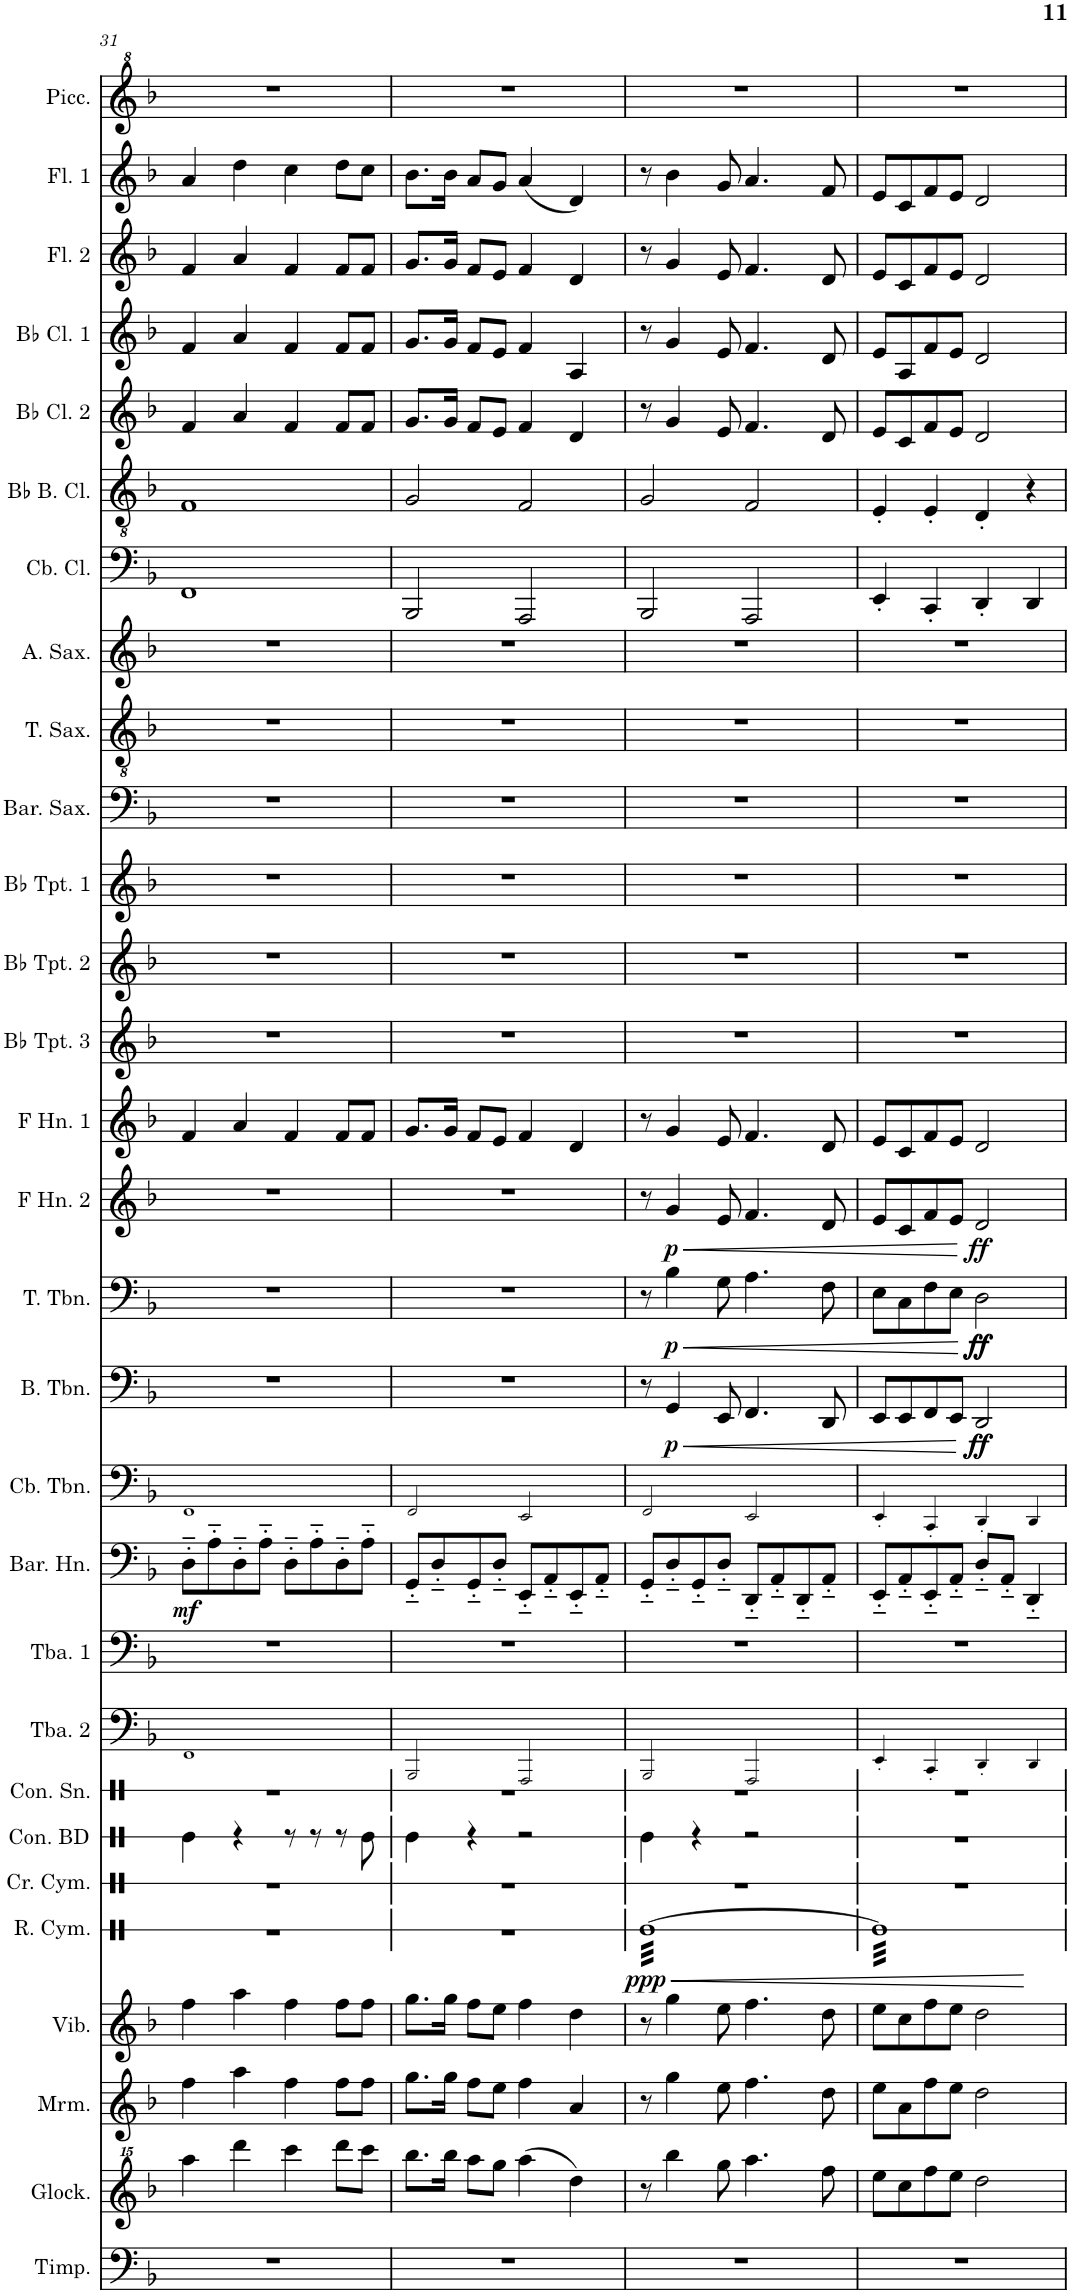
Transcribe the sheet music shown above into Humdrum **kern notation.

**kern	**kern	**kern	**kern	**kern	**dynam	**kern	**kern	**kern	**kern	**kern	**kern	**dynam	**kern	**kern	**dynam	**kern	**dynam	**kern	**dynam	**kern	**kern	**kern	**kern	**kern	**kern	**kern	**kern	**kern	**kern	**kern	**kern	**kern	**kern
*part29	*part28	*part27	*part26	*part25	*part25	*part24	*part23	*part22	*part21	*part20	*part19	*part19	*part18	*part17	*part17	*part16	*part16	*part15	*part15	*part14	*part13	*part12	*part11	*part10	*part9	*part8	*part7	*part6	*part5	*part4	*part3	*part2	*part1
*staff29	*staff28	*staff27	*staff26	*staff25	*staff25	*staff24	*staff23	*staff22	*staff21	*staff20	*staff19	*staff19	*staff18	*staff17	*staff17	*staff16	*staff16	*staff15	*staff15	*staff14	*staff13	*staff12	*staff11	*staff10	*staff9	*staff8	*staff7	*staff6	*staff5	*staff4	*staff3	*staff2	*staff1
*I"Timpani	*I"Glockenspiel	*I"Marimba	*I"Vibraphone	*I"Ride Cymbal	*	*I"Crash Cymbal	*I"Concert Bass Drum	*I"Concert Snare Drum	*I"Tuba 2	*I"Tuba 1	*I"Baritone Horn	*	*I"Contrabass Trombone	*I"Bass Trombone(Tenor 2)	*	*I"Tenor Trombone	*	*I"Horn in F 2	*	*I"Horn in F 1	*I"Bb Trumpet 3	*I"Bb Trumpet 2	*I"Bb Trumpet 1	*I"Baritone Saxophone	*I"Tenor Saxophone	*I"Alto Saxophone	*I"Contrabass Clarinet	*I"Bb Bass Clarinet	*I"Bb Clarinet 2	*I"Bb Clarinet 1	*I"Flute 2	*I"Flute 1	*I"Piccolo
*I'Timp.	*I'Glock.	*I'Mrm.	*I'Vib.	*I'R. Cym.	*	*I'Cr. Cym.	*I'Con. BD	*I'Con. Sn.	*I'Tba. 2	*I'Tba. 1	*I'Bar. Hn.	*	*I'Cb. Tbn.	*I'B. Tbn.	*	*I'T. Tbn.	*	*	*	*	*I'Bb Tpt. 3	*I'Bb Tpt. 2	*I'Bb Tpt. 1	*I'Bar. Sax.	*I'T. Sax.	*I'A. Sax.	*I'Cb. Cl.	*I'Bb B. Cl.	*I'Bb Cl. 2	*I'Bb Cl. 1	*I'Fl. 2	*I'Fl. 1	*I'Picc.
!!LO:PB:g=z
*clefF4	*clefG^^2	*clefG2	*clefG2	*clefX	*	*clefX	*clefX	*clefX	*clefF4	*clefF4	*clefF4	*	*clefF4	*clefF4	*	*clefF4	*	*clefG2	*	*clefG2	*clefG2	*clefG2	*clefG2	*clefF4	*clefGv2	*clefG2	*clefF4	*clefGv2	*clefG2	*clefG2	*clefG2	*clefG2	*clefG^2
*	*	*	*	*	*	*	*	*	*	*	*ITrd4c7	*	*	*	*	*	*	*ITrd4c7	*	*ITrd4c7	*ITrd1c2	*ITrd1c2	*ITrd1c2	*ITrd12c21	*ITrd8c14	*ITrd5c9	*ITrd1c2	*ITrd8c14	*ITrd1c2	*ITrd1c2	*	*	*ITrd-7c-12
*k[b-]	*k[b-]	*k[b-]	*k[b-]	*k[]	*	*k[]	*k[]	*k[]	*k[b-]	*k[b-]	*k[b-]	*	*k[b-]	*k[b-]	*	*k[b-]	*	*k[b-]	*	*k[b-]	*k[b-]	*k[b-]	*k[b-]	*k[b-]	*k[b-]	*k[b-]	*k[b-]	*k[b-]	*k[b-]	*k[b-]	*k[b-]	*k[b-]	*k[b-]
*M4/4	*M4/4	*M4/4	*M4/4	*M4/4	*	*M4/4	*M4/4	*M4/4	*M4/4	*M4/4	*M4/4	*	*M4/4	*M4/4	*	*M4/4	*	*M4/4	*	*M4/4	*M4/4	*M4/4	*M4/4	*M4/4	*M4/4	*M4/4	*M4/4	*M4/4	*M4/4	*M4/4	*M4/4	*M4/4	*M4/4
=31	=31	=31	=31	=31	=31	=31	=31	=31	=31	=31	=31	=31	=31	=31	=31	=31	=31	=31	=31	=31	=31	=31	=31	=31	=31	=31	=31	=31	=31	=31	=31	=31	=31
!	!	!	!	!	!	!	!	!	!	!	!	!LO:DY:b	!	!	!	!	!	!	!	!	!	!	!	!	!	!	!	!	!	!	!	!	!
1r	4aaaa\	4ff\	4ff\	1r	.	1r	4Re\	1r	1FF!	1r	8D'~\L	mf	1FF!	1r	.	1r	.	1r	.	4f/	1r	1r	1r	1r	1r	1r	1FF	1F	4f/	4f/	4f/	4a/	1r
.	.	.	.	.	.	.	.	.	.	.	8A'~\	.	.	.	.	.	.	.	.	.	.	.	.	.	.	.	.	.	.	.	.	.	.
.	4ddddd\	4aa\	4aa\	.	.	.	4r	.	.	.	8D'~\	.	.	.	.	.	.	.	.	4a/	.	.	.	.	.	.	.	.	4a/	4a/	4a/	4dd\	.
.	.	.	.	.	.	.	.	.	.	.	8A'~\J	.	.	.	.	.	.	.	.	.	.	.	.	.	.	.	.	.	.	.	.	.	.
.	4ccccc\	4ff\	4ff\	.	.	.	8r	.	.	.	8D'~\L	.	.	.	.	.	.	.	.	4f/	.	.	.	.	.	.	.	.	4f/	4f/	4f/	4cc\	.
.	.	.	.	.	.	.	8r	.	.	.	8A'~\	.	.	.	.	.	.	.	.	.	.	.	.	.	.	.	.	.	.	.	.	.	.
.	8ddddd\L	8ff\L	8ff\L	.	.	.	8r	.	.	.	8D'~\	.	.	.	.	.	.	.	.	8f/L	.	.	.	.	.	.	.	.	8f/L	8f/L	8f/L	8dd\L	.
.	8ccccc\J	8ff\J	8ff\J	.	.	.	8Re\	.	.	.	8A'~\J	.	.	.	.	.	.	.	.	8f/J	.	.	.	.	.	.	.	.	8f/J	8f/J	8f/J	8cc\J	.
=32	=32	=32	=32	=32	=32	=32	=32	=32	=32	=32	=32	=32	=32	=32	=32	=32	=32	=32	=32	=32	=32	=32	=32	=32	=32	=32	=32	=32	=32	=32	=32	=32	=32
1r	8.bbbb-\L	8.gg\L	8.gg\L	1r	.	1r	4Re\	1r	2BBB-!/	1r	8GG'~/L	.	2FF!/	1r	.	1r	.	1r	.	8.g/L	1r	1r	1r	1r	1r	1r	2BBB-/	2G/	8.g/L	8.g/L	8.g/L	8.b-\L	1r
.	.	.	.	.	.	.	.	.	.	.	8D'~/	.	.	.	.	.	.	.	.	.	.	.	.	.	.	.	.	.	.	.	.	.	.
.	16bbbb-\Jk	16gg\Jk	16gg\Jk	.	.	.	.	.	.	.	.	.	.	.	.	.	.	.	.	16g/Jk	.	.	.	.	.	.	.	.	16g/Jk	16g/Jk	16g/Jk	16b-\Jk	.
.	8aaaa\L	8ff\L	8ff\L	.	.	.	4r	.	.	.	8GG'~/	.	.	.	.	.	.	.	.	8f/L	.	.	.	.	.	.	.	.	8f/L	8f/L	8f/L	8a/L	.
.	8gggg\J	8ee\J	8ee\J	.	.	.	.	.	.	.	8D'~/J	.	.	.	.	.	.	.	.	8e/J	.	.	.	.	.	.	.	.	8e/J	8e/J	8e/J	8g/J	.
.	(4aaaa\	4ff\	4ff\	.	.	.	2r	.	2AAA!/	.	8EE'~/L	.	2EE!/	.	.	.	.	.	.	4f/	.	.	.	.	.	.	2AAA/	2F/	4f/	4f/	4f/	(4a/	.
.	.	.	.	.	.	.	.	.	.	.	8AA'~/	.	.	.	.	.	.	.	.	.	.	.	.	.	.	.	.	.	.	.	.	.	.
.	4dddd\)	4a/	4dd\	.	.	.	.	.	.	.	8EE'~/	.	.	.	.	.	.	.	.	4d/	.	.	.	.	.	.	.	.	4d/	4A/	4d/	4d/)	.
.	.	.	.	.	.	.	.	.	.	.	8AA'~/J	.	.	.	.	.	.	.	.	.	.	.	.	.	.	.	.	.	.	.	.	.	.
=33	=33	=33	=33	=33	=33	=33	=33	=33	=33	=33	=33	=33	=33	=33	=33	=33	=33	=33	=33	=33	=33	=33	=33	=33	=33	=33	=33	=33	=33	=33	=33	=33	=33
!	!	!	!	!	!LO:HP:b	!	!	!	!	!	!	!	!	!	!	!	!	!	!	!	!	!	!	!	!	!	!	!	!	!	!	!	!
!	!	!	!	!	!LO:DY:n=1:b	!	!	!	!	!	!	!	!	!	!	!	!	!	!	!	!	!	!	!	!	!	!	!	!	!	!	!	!
*	*	*	*	*tremolo	*	*	*	*	*	*	*	*	*	*	*	*	*	*	*	*	*	*	*	*	*	*	*	*	*	*	*	*	*
1r	8r	8r	8r	[32ReLLL	< ppp	1r	4Re\	1r	2BBB-!/	1r	8GG'~/L	.	2FF!/	8r	.	8r	.	8r	.	8r	1r	1r	1r	1r	1r	1r	2BBB-/	2G/	8r	8r	8r	8r	1r
.	.	.	.	32Re	.	.	.	.	.	.	.	.	.	.	.	.	.	.	.	.	.	.	.	.	.	.	.	.	.	.	.	.	.
.	.	.	.	32Re	.	.	.	.	.	.	.	.	.	.	.	.	.	.	.	.	.	.	.	.	.	.	.	.	.	.	.	.	.
.	.	.	.	32Re	.	.	.	.	.	.	.	.	.	.	.	.	.	.	.	.	.	.	.	.	.	.	.	.	.	.	.	.	.
!	!	!	!	!	!	!	!	!	!	!	!	!	!	!	!LO:HP:b	!	!LO:HP:b	!	!LO:HP:b	!	!	!	!	!	!	!	!	!	!	!	!	!	!
!	!	!	!	!	!	!	!	!	!	!	!	!	!	!	!LO:DY:n=1:b	!	!LO:DY:n=1:b	!	!LO:DY:n=1:b	!	!	!	!	!	!	!	!	!	!	!	!	!	!
.	4bbbb-\	4gg\	4gg\	32Re	.	.	.	.	.	.	8D'~/	.	.	4GG/	< p	4B-\	< p	4g/	< p	4g/	.	.	.	.	.	.	.	.	4g/	4g/	4g/	4b-\	.
.	.	.	.	32Re	.	.	.	.	.	.	.	.	.	.	.	.	.	.	.	.	.	.	.	.	.	.	.	.	.	.	.	.	.
.	.	.	.	32Re	.	.	.	.	.	.	.	.	.	.	.	.	.	.	.	.	.	.	.	.	.	.	.	.	.	.	.	.	.
.	.	.	.	32Re	.	.	.	.	.	.	.	.	.	.	.	.	.	.	.	.	.	.	.	.	.	.	.	.	.	.	.	.	.
.	.	.	.	32Re	.	.	4r	.	.	.	8GG'~/	.	.	.	.	.	.	.	.	.	.	.	.	.	.	.	.	.	.	.	.	.	.
.	.	.	.	32Re	.	.	.	.	.	.	.	.	.	.	.	.	.	.	.	.	.	.	.	.	.	.	.	.	.	.	.	.	.
.	.	.	.	32Re	.	.	.	.	.	.	.	.	.	.	.	.	.	.	.	.	.	.	.	.	.	.	.	.	.	.	.	.	.
.	.	.	.	32Re	.	.	.	.	.	.	.	.	.	.	.	.	.	.	.	.	.	.	.	.	.	.	.	.	.	.	.	.	.
.	8gggg\	8ee\	8ee\	32Re	.	.	.	.	.	.	8D'~/J	.	.	8EE/	.	8G\	.	8e/	.	8e/	.	.	.	.	.	.	.	.	8e/	8e/	8e/	8g/	.
.	.	.	.	32Re	.	.	.	.	.	.	.	.	.	.	.	.	.	.	.	.	.	.	.	.	.	.	.	.	.	.	.	.	.
.	.	.	.	32Re	.	.	.	.	.	.	.	.	.	.	.	.	.	.	.	.	.	.	.	.	.	.	.	.	.	.	.	.	.
.	.	.	.	32Re	.	.	.	.	.	.	.	.	.	.	.	.	.	.	.	.	.	.	.	.	.	.	.	.	.	.	.	.	.
.	4.aaaa\	4.ff\	4.ff\	32Re	.	.	2r	.	2AAA!/	.	8DD'~/L	.	2EE!/	4.FF/	.	4.A\	.	4.f/	.	4.f/	.	.	.	.	.	.	2AAA/	2F/	4.f/	4.f/	4.f/	4.a/	.
.	.	.	.	32Re	.	.	.	.	.	.	.	.	.	.	.	.	.	.	.	.	.	.	.	.	.	.	.	.	.	.	.	.	.
.	.	.	.	32Re	.	.	.	.	.	.	.	.	.	.	.	.	.	.	.	.	.	.	.	.	.	.	.	.	.	.	.	.	.
.	.	.	.	32Re	.	.	.	.	.	.	.	.	.	.	.	.	.	.	.	.	.	.	.	.	.	.	.	.	.	.	.	.	.
.	.	.	.	32Re	.	.	.	.	.	.	8AA'~/	.	.	.	.	.	.	.	.	.	.	.	.	.	.	.	.	.	.	.	.	.	.
.	.	.	.	32Re	.	.	.	.	.	.	.	.	.	.	.	.	.	.	.	.	.	.	.	.	.	.	.	.	.	.	.	.	.
.	.	.	.	32Re	.	.	.	.	.	.	.	.	.	.	.	.	.	.	.	.	.	.	.	.	.	.	.	.	.	.	.	.	.
.	.	.	.	32Re	.	.	.	.	.	.	.	.	.	.	.	.	.	.	.	.	.	.	.	.	.	.	.	.	.	.	.	.	.
.	.	.	.	32Re	.	.	.	.	.	.	8DD'~/	.	.	.	.	.	.	.	.	.	.	.	.	.	.	.	.	.	.	.	.	.	.
.	.	.	.	32Re	.	.	.	.	.	.	.	.	.	.	.	.	.	.	.	.	.	.	.	.	.	.	.	.	.	.	.	.	.
.	.	.	.	32Re	.	.	.	.	.	.	.	.	.	.	.	.	.	.	.	.	.	.	.	.	.	.	.	.	.	.	.	.	.
.	.	.	.	32Re	.	.	.	.	.	.	.	.	.	.	.	.	.	.	.	.	.	.	.	.	.	.	.	.	.	.	.	.	.
.	8ffff\	8dd\	8dd\	32Re	.	.	.	.	.	.	8AA'~/J	.	.	8DD/	.	8F\	.	8d/	.	8d/	.	.	.	.	.	.	.	.	8d/	8d/	8d/	8f/	.
.	.	.	.	32Re	.	.	.	.	.	.	.	.	.	.	.	.	.	.	.	.	.	.	.	.	.	.	.	.	.	.	.	.	.
.	.	.	.	32Re	.	.	.	.	.	.	.	.	.	.	.	.	.	.	.	.	.	.	.	.	.	.	.	.	.	.	.	.	.
.	.	.	.	32ReJJJ	.	.	.	.	.	.	.	.	.	.	.	.	.	.	.	.	.	.	.	.	.	.	.	.	.	.	.	.	.
=34	=34	=34	=34	=34	=34	=34	=34	=34	=34	=34	=34	=34	=34	=34	=34	=34	=34	=34	=34	=34	=34	=34	=34	=34	=34	=34	=34	=34	=34	=34	=34	=34	=34
1r	8eeee\L	8ee\L	8ee\L	32Re]LLL	.	1r	1r	1r	4EE'!/	1r	8EE'~/L	.	4EE'!/	8EE/L	.	8E\L	.	8e/L	.	8e/L	1r	1r	1r	1r	1r	1r	4EE'/	4E'/	8e/L	8e/L	8e/L	8e/L	1r
.	.	.	.	32Re	.	.	.	.	.	.	.	.	.	.	.	.	.	.	.	.	.	.	.	.	.	.	.	.	.	.	.	.	.
.	.	.	.	32Re	.	.	.	.	.	.	.	.	.	.	.	.	.	.	.	.	.	.	.	.	.	.	.	.	.	.	.	.	.
.	.	.	.	32Re	.	.	.	.	.	.	.	.	.	.	.	.	.	.	.	.	.	.	.	.	.	.	.	.	.	.	.	.	.
.	8cccc\	8a\	8cc\	32Re	.	.	.	.	.	.	8AA'~/	.	.	8EE/	.	8C\	.	8c/	.	8c/	.	.	.	.	.	.	.	.	8c/	8A/	8c/	8c/	.
.	.	.	.	32Re	.	.	.	.	.	.	.	.	.	.	.	.	.	.	.	.	.	.	.	.	.	.	.	.	.	.	.	.	.
.	.	.	.	32Re	.	.	.	.	.	.	.	.	.	.	.	.	.	.	.	.	.	.	.	.	.	.	.	.	.	.	.	.	.
.	.	.	.	32Re	.	.	.	.	.	.	.	.	.	.	.	.	.	.	.	.	.	.	.	.	.	.	.	.	.	.	.	.	.
.	8ffff\	8ff\	8ff\	32Re	.	.	.	.	4CC'!/	.	8EE'~/	.	4CC'!/	8FF/	.	8F\	.	8f/	.	8f/	.	.	.	.	.	.	4CC'/	4E'/	8f/	8f/	8f/	8f/	.
.	.	.	.	32Re	.	.	.	.	.	.	.	.	.	.	.	.	.	.	.	.	.	.	.	.	.	.	.	.	.	.	.	.	.
.	.	.	.	32Re	.	.	.	.	.	.	.	.	.	.	.	.	.	.	.	.	.	.	.	.	.	.	.	.	.	.	.	.	.
.	.	.	.	32Re	.	.	.	.	.	.	.	.	.	.	.	.	.	.	.	.	.	.	.	.	.	.	.	.	.	.	.	.	.
.	8eeee\J	8ee\J	8ee\J	32Re	.	.	.	.	.	.	8AA'~/J	.	.	8EE/J	.	8E\J	.	8e/J	.	8e/J	.	.	.	.	.	.	.	.	8e/J	8e/J	8e/J	8e/J	.
.	.	.	.	32Re	.	.	.	.	.	.	.	.	.	.	.	.	.	.	.	.	.	.	.	.	.	.	.	.	.	.	.	.	.
.	.	.	.	32Re	.	.	.	.	.	.	.	.	.	.	.	.	.	.	.	.	.	.	.	.	.	.	.	.	.	.	.	.	.
.	.	.	.	32Re	.	.	.	.	.	.	.	.	.	.	.	.	.	.	.	.	.	.	.	.	.	.	.	.	.	.	.	.	.
!	!	!	!	!	!	!	!	!	!	!	!	!	!	!	!LO:DY:n=1:b	!	!	!	!	!	!	!	!	!	!	!	!	!	!	!	!	!	!
!	!	!	!	!	!	!	!	!	!	!	!	!	!	!	!LO:DY:n=2:b	!	!LO:DY:n=1:b	!	!	!	!	!	!	!	!	!	!	!	!	!	!	!	!
!	!	!	!	!	!	!	!	!	!	!	!	!	!	!	!	!	!LO:DY:n=2:b	!	!LO:DY:n=1:b	!	!	!	!	!	!	!	!	!	!	!	!	!	!
.	2dddd\	2dd\	2dd\	32Re	.	.	.	.	4DD'!/	.	8D'~/L	.	4DD'!/	2DD/	[ ff ff	2D\	[ ff ff	2d/	[ ff	2d/	.	.	.	.	.	.	4DD'/	4D'/	2d/	2d/	2d/	2d/	.
.	.	.	.	32Re	.	.	.	.	.	.	.	.	.	.	.	.	.	.	.	.	.	.	.	.	.	.	.	.	.	.	.	.	.
.	.	.	.	32Re	.	.	.	.	.	.	.	.	.	.	.	.	.	.	.	.	.	.	.	.	.	.	.	.	.	.	.	.	.
.	.	.	.	32Re	.	.	.	.	.	.	.	.	.	.	.	.	.	.	.	.	.	.	.	.	.	.	.	.	.	.	.	.	.
.	.	.	.	32Re	.	.	.	.	.	.	8AA'~/J	.	.	.	.	.	.	.	.	.	.	.	.	.	.	.	.	.	.	.	.	.	.
.	.	.	.	32Re	.	.	.	.	.	.	.	.	.	.	.	.	.	.	.	.	.	.	.	.	.	.	.	.	.	.	.	.	.
.	.	.	.	32Re	.	.	.	.	.	.	.	.	.	.	.	.	.	.	.	.	.	.	.	.	.	.	.	.	.	.	.	.	.
.	.	.	.	32Re	.	.	.	.	.	.	.	.	.	.	.	.	.	.	.	.	.	.	.	.	.	.	.	.	.	.	.	.	.
.	.	.	.	32Re	.	.	.	.	4DD!/	.	4DD'~/	.	4DD!/	.	.	.	.	.	.	.	.	.	.	.	.	.	4DD/	4r	.	.	.	.	.
.	.	.	.	32Re	.	.	.	.	.	.	.	.	.	.	.	.	.	.	.	.	.	.	.	.	.	.	.	.	.	.	.	.	.
.	.	.	.	32Re	.	.	.	.	.	.	.	.	.	.	.	.	.	.	.	.	.	.	.	.	.	.	.	.	.	.	.	.	.
.	.	.	.	32Re	.	.	.	.	.	.	.	.	.	.	.	.	.	.	.	.	.	.	.	.	.	.	.	.	.	.	.	.	.
.	.	.	.	32Re	.	.	.	.	.	.	.	.	.	.	.	.	.	.	.	.	.	.	.	.	.	.	.	.	.	.	.	.	.
.	.	.	.	32Re	.	.	.	.	.	.	.	.	.	.	.	.	.	.	.	.	.	.	.	.	.	.	.	.	.	.	.	.	.
.	.	.	.	32Re	.	.	.	.	.	.	.	.	.	.	.	.	.	.	.	.	.	.	.	.	.	.	.	.	.	.	.	.	.
.	.	.	.	32ReJJJ	.	.	.	.	.	.	.	.	.	.	.	.	.	.	.	.	.	.	.	.	.	.	.	.	.	.	.	.	.
*	*	*	*	*Xtremolo	*	*	*	*	*	*	*	*	*	*	*	*	*	*	*	*	*	*	*	*	*	*	*	*	*	*	*	*	*
.	.	.	.	.	[	.	.	.	.	.	.	.	.	.	.	.	.	.	.	.	.	.	.	.	.	.	.	.	.	.	.	.	.
=	=	=	=	=	=	=	=	=	=	=	=	=	=	=	=	=	=	=	=	=	=	=	=	=	=	=	=	=	=	=	=	=	=
*-	*-	*-	*-	*-	*-	*-	*-	*-	*-	*-	*-	*-	*-	*-	*-	*-	*-	*-	*-	*-	*-	*-	*-	*-	*-	*-	*-	*-	*-	*-	*-	*-	*-
